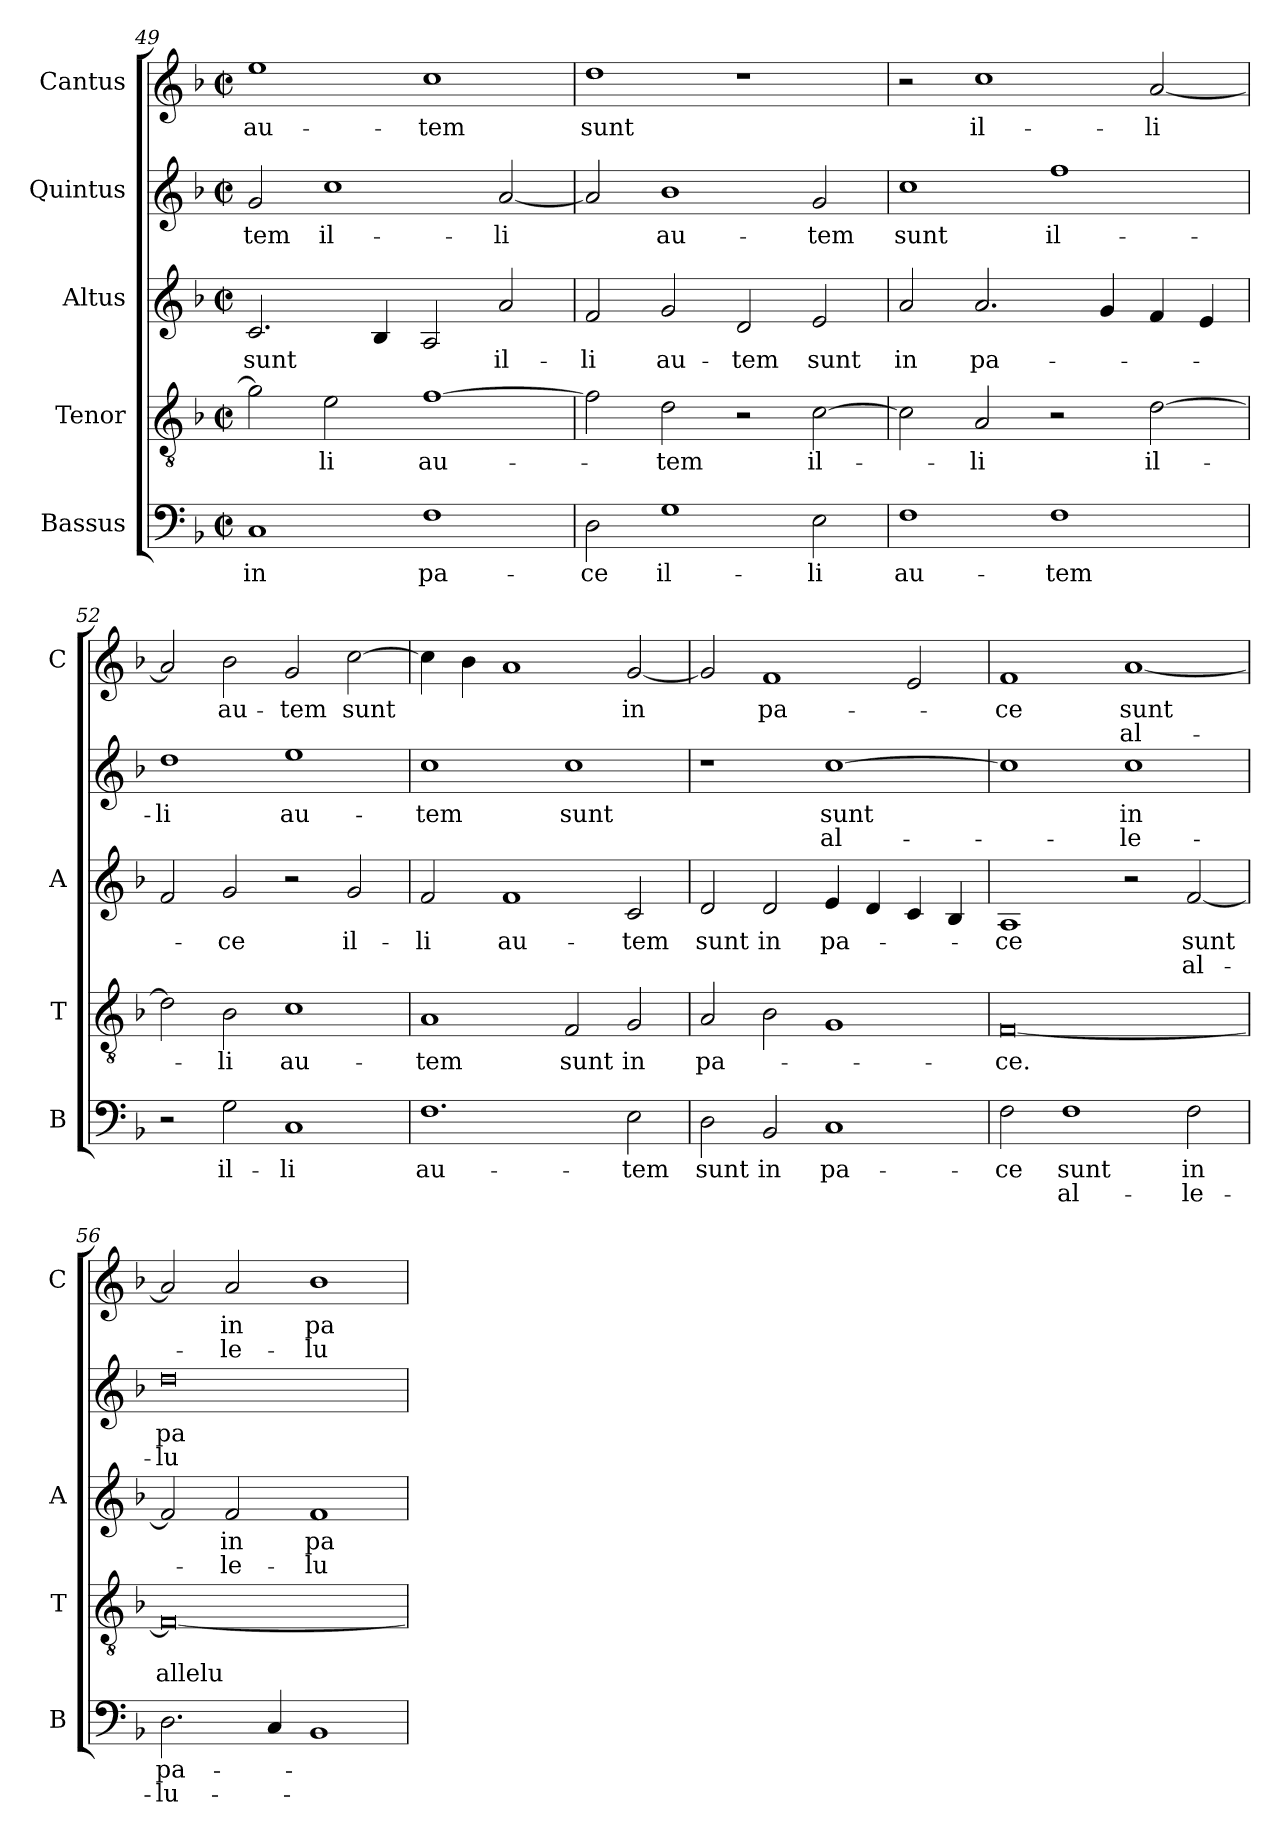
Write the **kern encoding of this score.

**kern	**text	**text	**kern	**text	**text	**kern	**text	**text	**kern	**text	**text	**kern	**text	**text
*part5	*part5	*part5	*part4	*part4	*part4	*part3	*part3	*part3	*part2	*part2	*part2	*part1	*part1	*part1
*staff5	*staff5	*staff5	*staff4	*staff4	*staff4	*staff3	*staff3	*staff3	*staff2	*staff2	*staff2	*staff1	*staff1	*staff1
*I"Bassus	*	*	*I"Tenor	*	*	*I"Altus	*	*	*I"Quintus	*	*	*I"Cantus	*	*
*I'B	*	*	*I'T	*	*	*I'A	*	*	*	*	*	*I'C	*	*
*clefF4	*	*	*clefGv2	*	*	*clefG2	*	*	*clefG2	*	*	*clefG2	*	*
*k[b-]	*	*	*k[b-]	*	*	*k[b-]	*	*	*k[b-]	*	*	*k[b-]	*	*
*F:	*	*	*F:	*	*	*F:	*	*	*F:	*	*	*F:	*	*
*M2/2	*	*	*M2/2	*	*	*M2/2	*	*	*M2/2	*	*	*M2/2	*	*
*met(c|)	*	*	*met(c|)	*	*	*met(c|)	*	*	*met(c|)	*	*	*met(c|)	*	*
=49	=49	=49	=49	=49	=49	=49	=49	=49	=49	=49	=49	=49	=49	=49
!	!LO:LY:b	!	!	!	!	!	!LO:LY:b	!	!	!LO:LY:b	!	!	!LO:LY:b	!
1C	in	.	2g\]	.	.	2.c/	sunt	.	2g/	-tem	.	1ee	au-	.
!	!	!	!	!LO:LY:b	!	!	!	!	!	!LO:LY:b	!	!	!	!
.	.	.	2e\	-li	.	.	.	.	1cc	il-	.	.	.	.
.	.	.	.	.	.	4B-/	.	.	.	.	.	.	.	.
!	!LO:LY:b	!	!	!LO:LY:b	!	!	!	!	!	!	!	!	!LO:LY:b	!
1F	pa-	.	[1f	au-	.	2A/	.	.	.	.	.	1cc	-tem	.
!	!	!	!	!	!	!	!LO:LY:b	!	!	!LO:LY:b	!	!	!	!
.	.	.	.	.	.	2a/	il-	.	[2a/	-li	.	.	.	.
!!LO:PB:g=z
=50	=50	=50	=50	=50	=50	=50	=50	=50	=50	=50	=50	=50	=50	=50
!	!LO:LY:b	!	!	!	!	!	!LO:LY:b	!	!	!	!	!	!LO:LY:b	!
2D\	-ce	.	2f\]	.	.	2f/	-li	.	2a/]	.	.	1dd	sunt	.
!	!LO:LY:b	!	!	!LO:LY:b	!	!	!LO:LY:b	!	!	!LO:LY:b	!	!	!	!
1G	il-	.	2d\	-tem	.	2g/	au-	.	1b-	au-	.	.	.	.
!	!	!	!	!	!	!	!LO:LY:b	!	!	!	!	!	!	!
.	.	.	2r	.	.	2d/	-tem	.	.	.	.	1r	.	.
!	!LO:LY:b	!	!	!LO:LY:b	!	!	!LO:LY:b	!	!	!LO:LY:b	!	!	!	!
2E\	-li	.	[2c\	il-	.	2e/	sunt	.	2g/	-tem	.	.	.	.
=51	=51	=51	=51	=51	=51	=51	=51	=51	=51	=51	=51	=51	=51	=51
!	!LO:LY:b	!	!	!	!	!	!LO:LY:b	!	!	!LO:LY:b	!	!	!	!
1F	au-	.	2c\]	.	.	2a/	in	.	1cc	sunt	.	2r	.	.
!	!	!	!	!LO:LY:b	!	!	!LO:LY:b	!	!	!	!	!	!LO:LY:b	!
.	.	.	2A/	-li	.	2.a/	pa-	.	.	.	.	1cc	il-	.
!	!LO:LY:b	!	!	!	!	!	!	!	!	!LO:LY:b	!	!	!	!
1F	-tem	.	2r	.	.	.	.	.	1ff	il-	.	.	.	.
.	.	.	.	.	.	4g/	.	.	.	.	.	.	.	.
!	!	!	!	!LO:LY:b	!	!	!	!	!	!	!	!	!LO:LY:b	!
.	.	.	[2d\	il-	.	4f/	.	.	.	.	.	[2a/	-li	.
.	.	.	.	.	.	4e/	.	.	.	.	.	.	.	.
=52	=52	=52	=52	=52	=52	=52	=52	=52	=52	=52	=52	=52	=52	=52
!	!	!	!	!	!	!	!	!	!	!LO:LY:b	!	!	!	!
2r	.	.	2d\]	.	.	2f/	.	.	1dd	-li	.	2a/]	.	.
!	!LO:LY:b	!	!	!LO:LY:b	!	!	!LO:LY:b	!	!	!	!	!	!LO:LY:b	!
2G\	il-	.	2B-\	-li	.	2g/	-ce	.	.	.	.	2b-\	au-	.
!	!LO:LY:b	!	!	!LO:LY:b	!	!	!	!	!	!LO:LY:b	!	!	!LO:LY:b	!
1C	-li	.	1c	au-	.	2r	.	.	1ee	au-	.	2g/	-tem	.
!	!	!	!	!	!	!	!LO:LY:b	!	!	!	!	!	!LO:LY:b	!
.	.	.	.	.	.	2g/	il-	.	.	.	.	[2cc\	sunt	.
=53	=53	=53	=53	=53	=53	=53	=53	=53	=53	=53	=53	=53	=53	=53
!	!LO:LY:b	!	!	!LO:LY:b	!	!	!LO:LY:b	!	!	!LO:LY:b	!	!	!	!
1.F	au-	.	1A	-tem	.	2f/	-li	.	1cc	-tem	.	4cc\]	.	.
.	.	.	.	.	.	.	.	.	.	.	.	4b-\	.	.
!	!	!	!	!	!	!	!LO:LY:b	!	!	!	!	!	!	!
.	.	.	.	.	.	1f	au-	.	.	.	.	1a	.	.
!	!	!	!	!LO:LY:b	!	!	!	!	!	!LO:LY:b	!	!	!	!
.	.	.	2F/	sunt	.	.	.	.	1cc	sunt	.	.	.	.
!	!LO:LY:b	!	!	!LO:LY:b	!	!	!LO:LY:b	!	!	!	!	!	!LO:LY:b	!
2E\	-tem	.	2G/	in	.	2c/	-tem	.	.	.	.	[2g/	in	.
!!LO:LB:g=z
=54	=54	=54	=54	=54	=54	=54	=54	=54	=54	=54	=54	=54	=54	=54
!	!LO:LY:b	!	!	!LO:LY:b	!	!	!LO:LY:b	!	!	!	!	!	!	!
2D\	sunt	.	2A/	pa-	.	2d/	sunt	.	1r	.	.	2g/]	.	.
!	!LO:LY:b	!	!	!	!	!	!LO:LY:b	!	!	!	!	!	!LO:LY:b	!
2BB-/	in	.	2B-\	.	.	2d/	in	.	.	.	.	1f	pa-	.
!	!LO:LY:b	!	!	!	!	!	!LO:LY:b	!	!	!LO:LY:b	!LO:LY:b	!	!	!
1C	pa-	.	1G	.	.	4e/	pa-	.	[1cc	sunt	al-	.	.	.
.	.	.	.	.	.	4d/	.	.	.	.	.	.	.	.
.	.	.	.	.	.	4c/	.	.	.	.	.	2e/	.	.
.	.	.	.	.	.	4B-/	.	.	.	.	.	.	.	.
=55	=55	=55	=55	=55	=55	=55	=55	=55	=55	=55	=55	=55	=55	=55
!	!LO:LY:b	!	!	!LO:LY:b	!	!	!LO:LY:b	!	!	!	!	!	!LO:LY:b	!
2F\	-ce	.	[0F	-ce.	.	1A	-ce	.	1cc]	.	.	1f	-ce	.
!	!LO:LY:b	!LO:LY:b	!	!	!	!	!	!	!	!	!	!	!	!
1F	sunt	al-	.	.	.	.	.	.	.	.	.	.	.	.
!	!	!	!	!	!	!	!	!	!	!LO:LY:b	!LO:LY:b	!	!LO:LY:b	!LO:LY:b
.	.	.	.	.	.	2r	.	.	1cc	in	-le-	[1a	sunt	al-
!	!LO:LY:b	!LO:LY:b	!	!	!	!	!LO:LY:b	!LO:LY:b	!	!	!	!	!	!
2F\	in	-le-	.	.	.	[2f/	sunt	al-	.	.	.	.	.	.
=56	=56	=56	=56	=56	=56	=56	=56	=56	=56	=56	=56	=56	=56	=56
!	!LO:LY:b	!LO:LY:b	!	!	!LO:LY:b	!	!	!	!	!LO:LY:b	!LO:LY:b	!	!	!
2.D\	pa-	-lu-	0F_	.	allelu-	2f/]	.	.	0dd	pa-	-lu-	2a/]	.	.
!	!	!	!	!	!	!	!LO:LY:b	!LO:LY:b	!	!	!	!	!LO:LY:b	!LO:LY:b
.	.	.	.	.	.	2f/	in	-le-	.	.	.	2a/	in	-le-
4C/	.	.	.	.	.	.	.	.	.	.	.	.	.	.
!	!	!	!	!	!	!	!LO:LY:b	!LO:LY:b	!	!	!	!	!LO:LY:b	!LO:LY:b
1BB-	.	.	.	.	.	1f	pa-	-lu-	.	.	.	1b-	pa-	-lu-
=	=	=	=	=	=	=	=	=	=	=	=	=	=	=
*-	*-	*-	*-	*-	*-	*-	*-	*-	*-	*-	*-	*-	*-	*-
